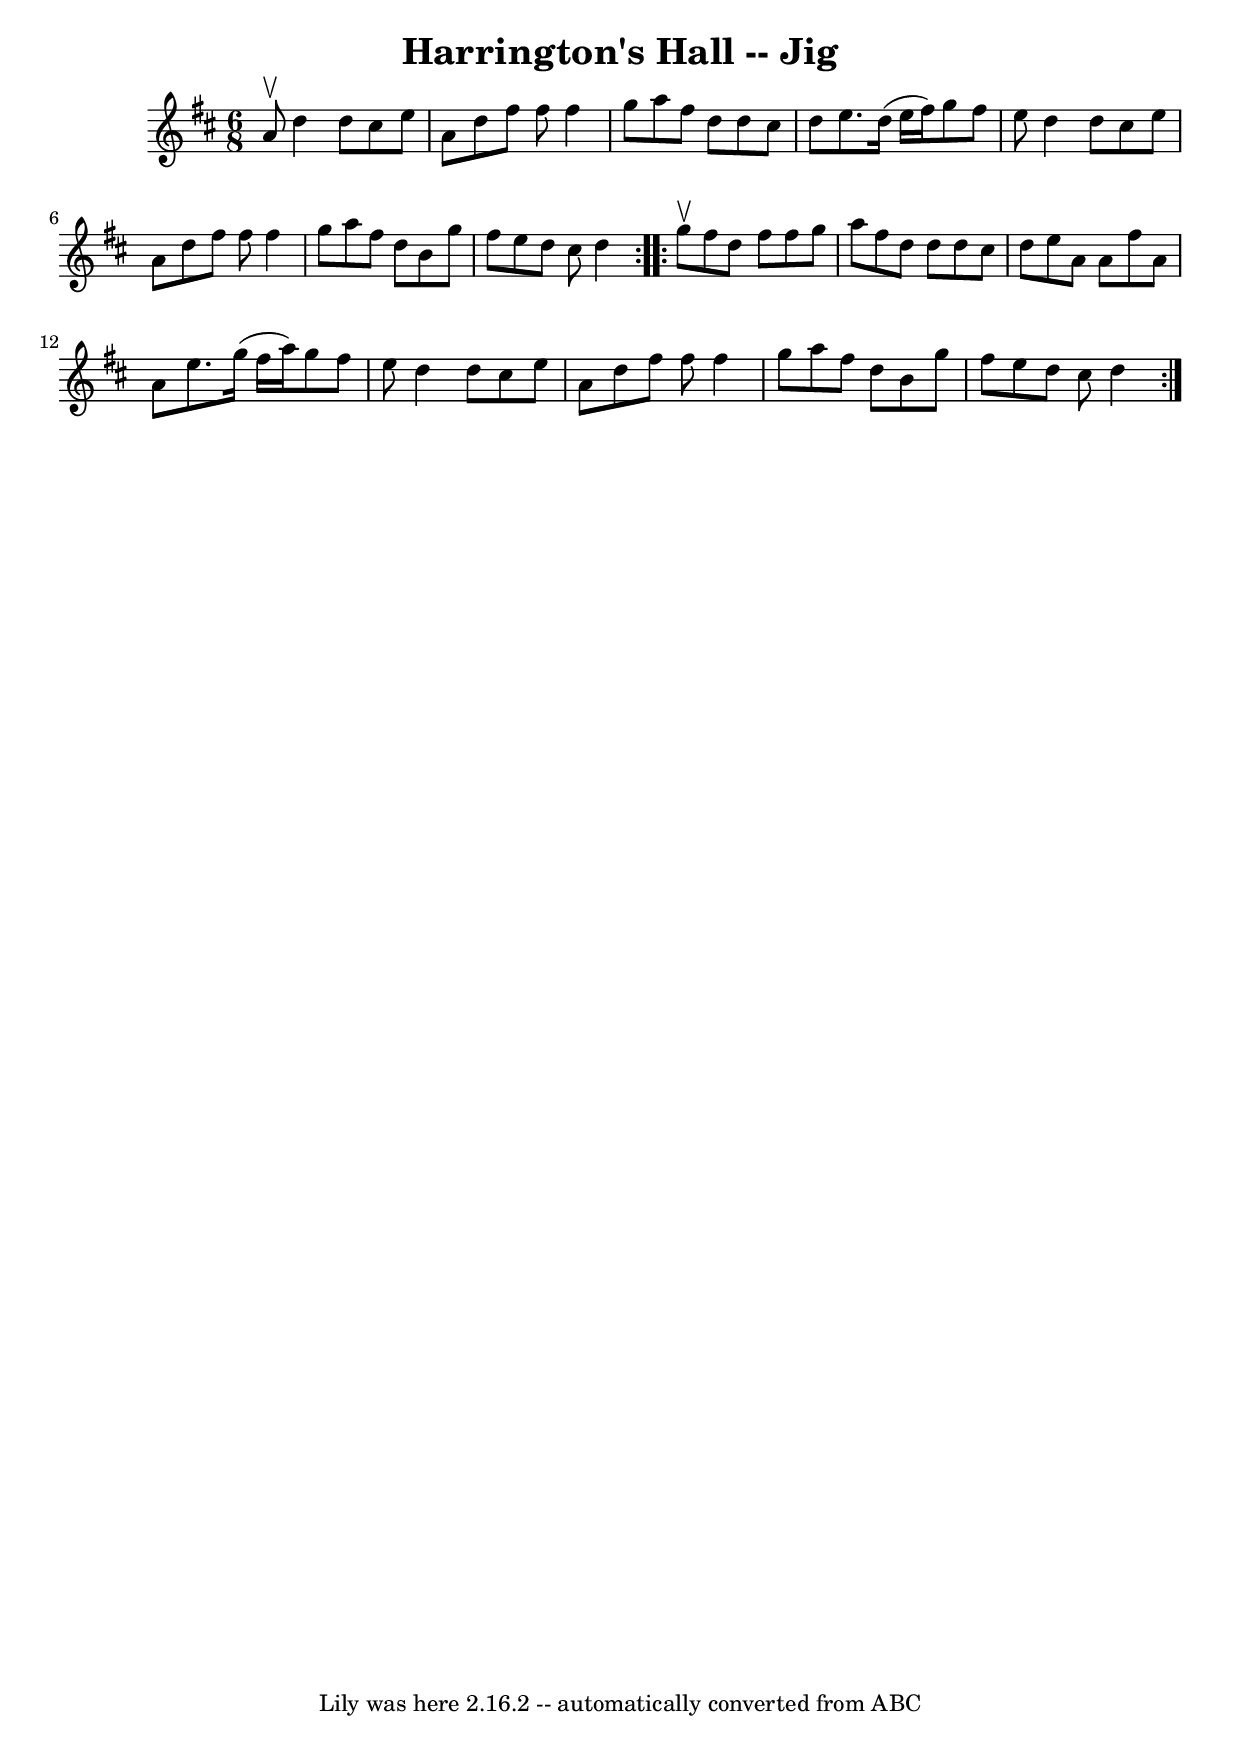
\version "2.16.2"
\include "Mammoth.ily"
\header {
	%% book = "Ryan's Mammoth Collection"
	crossRefNumber = "1"
	footnotes = "\\\\84 430"
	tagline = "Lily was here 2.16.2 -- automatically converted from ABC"
	title = "Harrington's Hall -- Jig"
}
voicedefault =  {


\repeat volta 2 {
\time 6/8 
\key d \major a'8^\upbow |
 d''4 d''8 cis''8    
e''8 a'8    |
 d''8 fis''8 fis''8 fis''4 g''8    
|
 a''8 fis''8 d''8 d''8 cis''8 d''8    |
 e''8. 
 d''16 (e''16 fis''16) g''8 fis''8 e''8    |
 d''4 
 d''8 cis''8 e''8 a'8    |
 d''8 fis''8 fis''8    
fis''4 g''8    |
 a''8 fis''8 d''8 b'8 g''8 fis''8    
|
 e''8 d''8 cis''8 d''4    }     \repeat volta 2 { g''8 
^\upbow |
 fis''8 d''8 fis''8 fis''8 g''8 a''8    
|
 fis''8 d''8 d''8 d''8 cis''8 d''8    |
 e''8  
 a'8 a'8 fis''8 a'8 a'8    |
 e''8. g''16 (fis''16   
 a''16) g''8 fis''8 e''8    |
 d''4 d''8 cis''8    
e''8 a'8    |
 d''8 fis''8 fis''8 fis''4 g''8    
|
 a''8 fis''8 d''8 b'8 g''8 fis''8    |
 e''8   
 d''8 cis''8 d''4  }   
}

\score{
    <<

	\context Staff="default"
	{
	    \voicedefault 
	}

    >>
	\layout {
	}
	\midi {}
}
